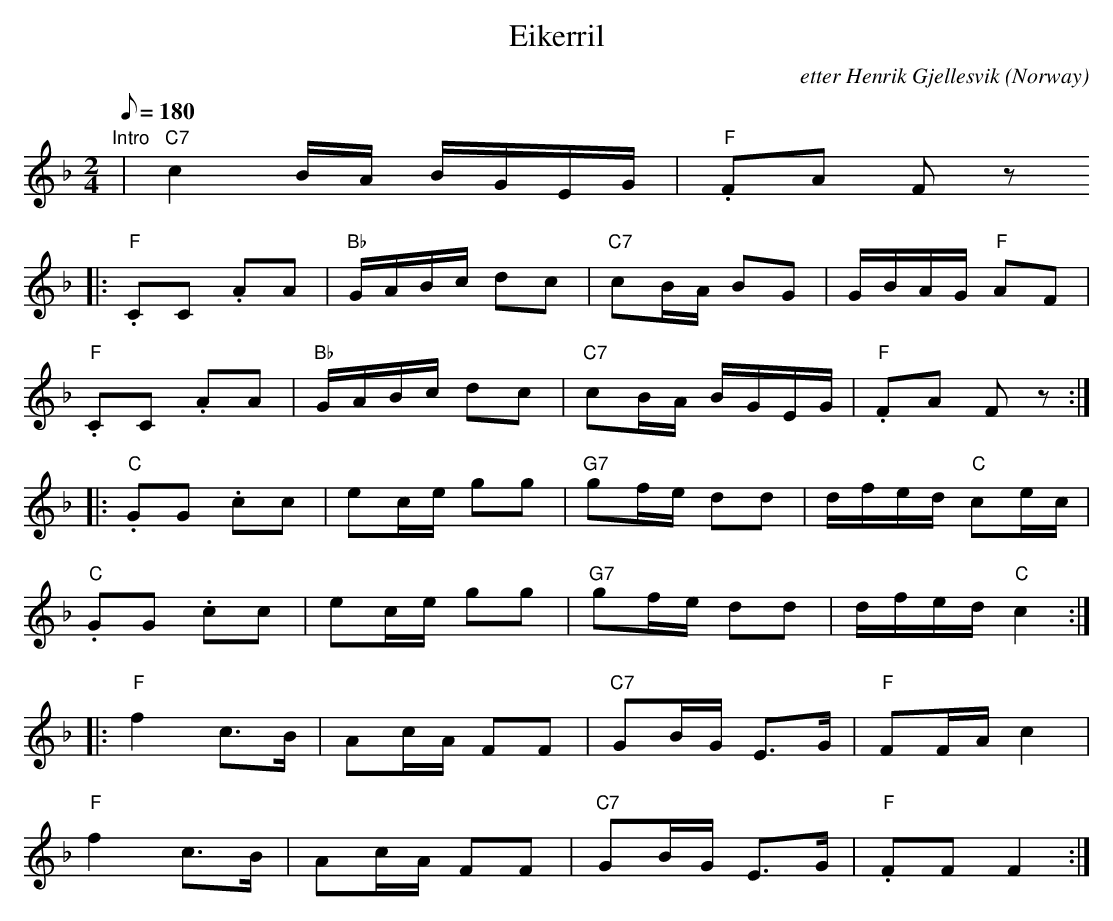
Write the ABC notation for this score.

X:1
T:Eikerril
O:Norway
C:etter Henrik Gjellesvik
L:1/16
M:2/4
Q:1/8=180
K:F
"Intro"|\
"C7"c4BA BGEG | "F".F2A2 F2 z2
|: "F".C2C2 .A2A2 | "Bb"GABc d2c2 | "C7"c2BA B2G2 | GBAG "F"A2F2 |
"F".C2C2 .A2A2 | "Bb"GABc d2c2 | "C7"c2BA BGEG | "F".F2A2 F2 z2 :|
|: "C".G2G2 .c2c2 | e2ce g2g2 | "G7"g2fe d2d2 | dfed "C"c2ec |
"C".G2G2 .c2c2 | e2ce g2g2 | "G7"g2fe d2d2 | dfed "C"c4 :|
|: "F"f4 c3B | A2cA F2F2 | "C7"G2BG E3G | "F"F2FA c4 |
 "F"f4 c3B | A2cA F2F2 | "C7"G2BG E3G | "F".F2F2 F4 :|
